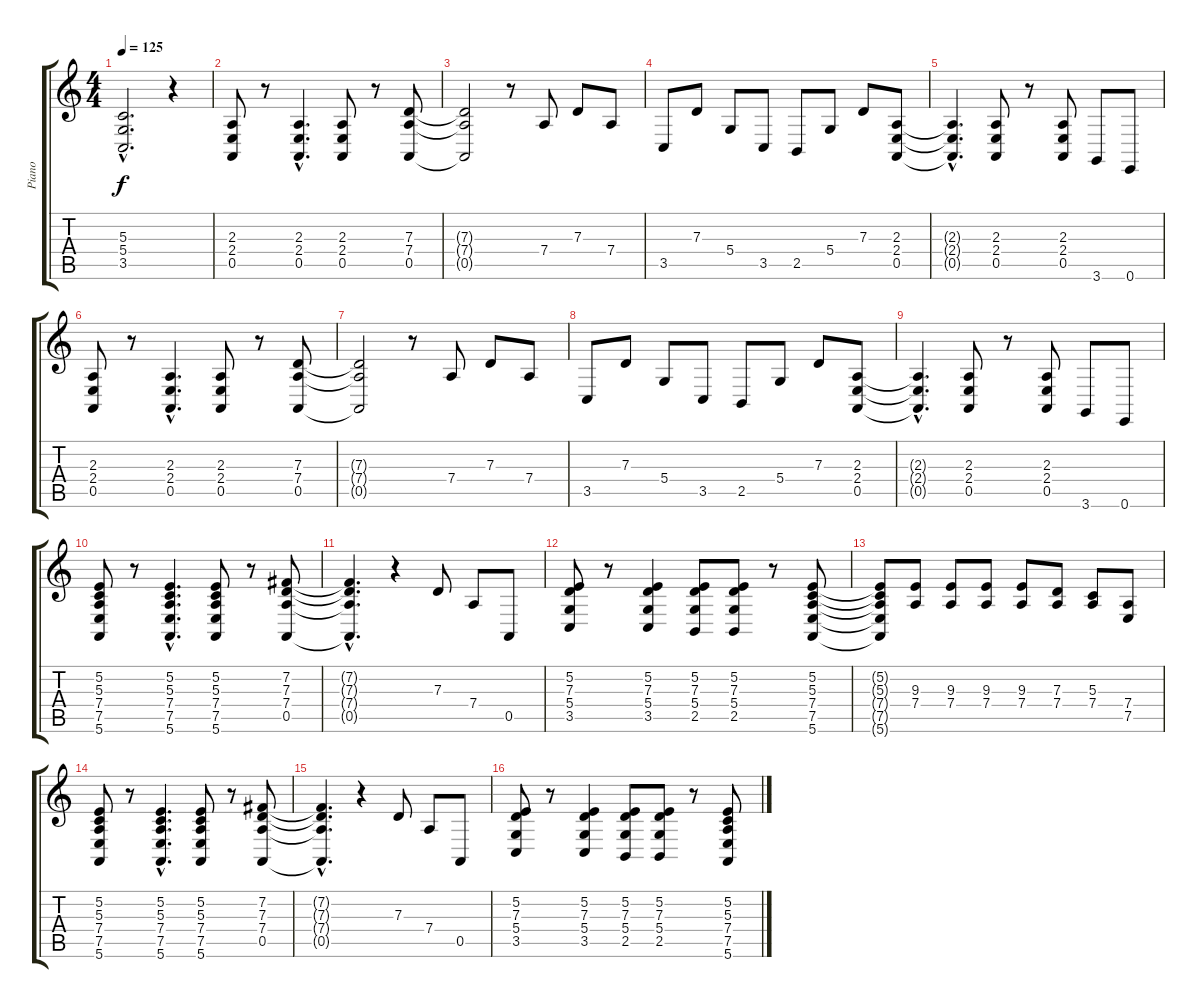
\track ("Piano" "Piano") {instrument electricgrandpiano}
\staff {score tabs}
\tuning (E4 B3 G3 D3 A2 E2) {hide}
\ts (4 4)
\tempo 125
\clef g2
\ks c
(5.3{hac} 5.4{hac} 3.5{hac}).2{d dy f} r.4 |
(2.3 2.4 0.5).8 r.8 (2.3{hac} 2.4{hac} 0.5{hac}).4{d} (2.3 2.4 0.5).8 r.8 (7.3 7.4 0.5).8 |
(7.3{t} 7.4{t} 0.5{t}).2 r.8 7.4.8 7.3.8 7.4.8 |
3.5.8 7.3.8 5.4.8 3.5.8 2.5.8 5.4.8 7.3.8 (2.3 2.4 0.5).8 |
(2.3{hac t} 2.4{hac t} 0.5{hac t}).4{d} (2.3 2.4 0.5).8 r.8 (2.3 2.4 0.5).8 3.6.8 0.6.8 |
(2.3 2.4 0.5).8 r.8 (2.3{hac} 2.4{hac} 0.5{hac}).4{d} (2.3 2.4 0.5).8 r.8 (7.3 7.4 0.5).8 |
(7.3{t} 7.4{t} 0.5{t}).2 r.8 7.4.8 7.3.8 7.4.8 |
3.5.8 7.3.8 5.4.8 3.5.8 2.5.8 5.4.8 7.3.8 (2.3 2.4 0.5).8 |
(2.3{hac t} 2.4{hac t} 0.5{hac t}).4{d} (2.3 2.4 0.5).8 r.8 (2.3 2.4 0.5).8 3.6.8 0.6.8 |
(5.2 5.3 7.4 7.5 5.6).8 r.8 (5.2{hac} 5.3{hac} 7.4{hac} 7.5{hac} 5.6{hac}).4{d} (5.2 5.3 7.4 7.5 5.6).8 r.8 (7.2 7.3 7.4 0.5).8 |
(7.2{hac t} 7.3{hac t} 7.4{hac t} 0.5{hac t}).4{d} r.4 7.3.8 7.4.8 0.5.8 |
(5.2 7.3 5.4 3.5).8 r.8 (5.2 7.3 5.4 3.5).4 (5.2 7.3 5.4 2.5).8 (5.2 7.3 5.4 2.5).8 r.8 (5.2 5.3 7.4 7.5 5.6).8 |
(5.2{t} 5.3{t} 7.4{t} 7.5{t} 5.6{t}).8 (9.3 7.4).8 (9.3 7.4).8 (9.3 7.4).8 (9.3 7.4).8 (7.3 7.4).8 (5.3 7.4).8 (7.4 7.5).8 |
(5.2 5.3 7.4 7.5 5.6).8 r.8 (5.2{hac} 5.3{hac} 7.4{hac} 7.5{hac} 5.6{hac}).4{d} (5.2 5.3 7.4 7.5 5.6).8 r.8 (7.2 7.3 7.4 0.5).8 |
(7.2{hac t} 7.3{hac t} 7.4{hac t} 0.5{hac t}).4{d} r.4 7.3.8 7.4.8 0.5.8 |
(5.2 7.3 5.4 3.5).8 r.8 (5.2 7.3 5.4 3.5).4 (5.2 7.3 5.4 2.5).8 (5.2 7.3 5.4 2.5).8 r.8 (5.2 5.3 7.4 7.5 5.6).8
